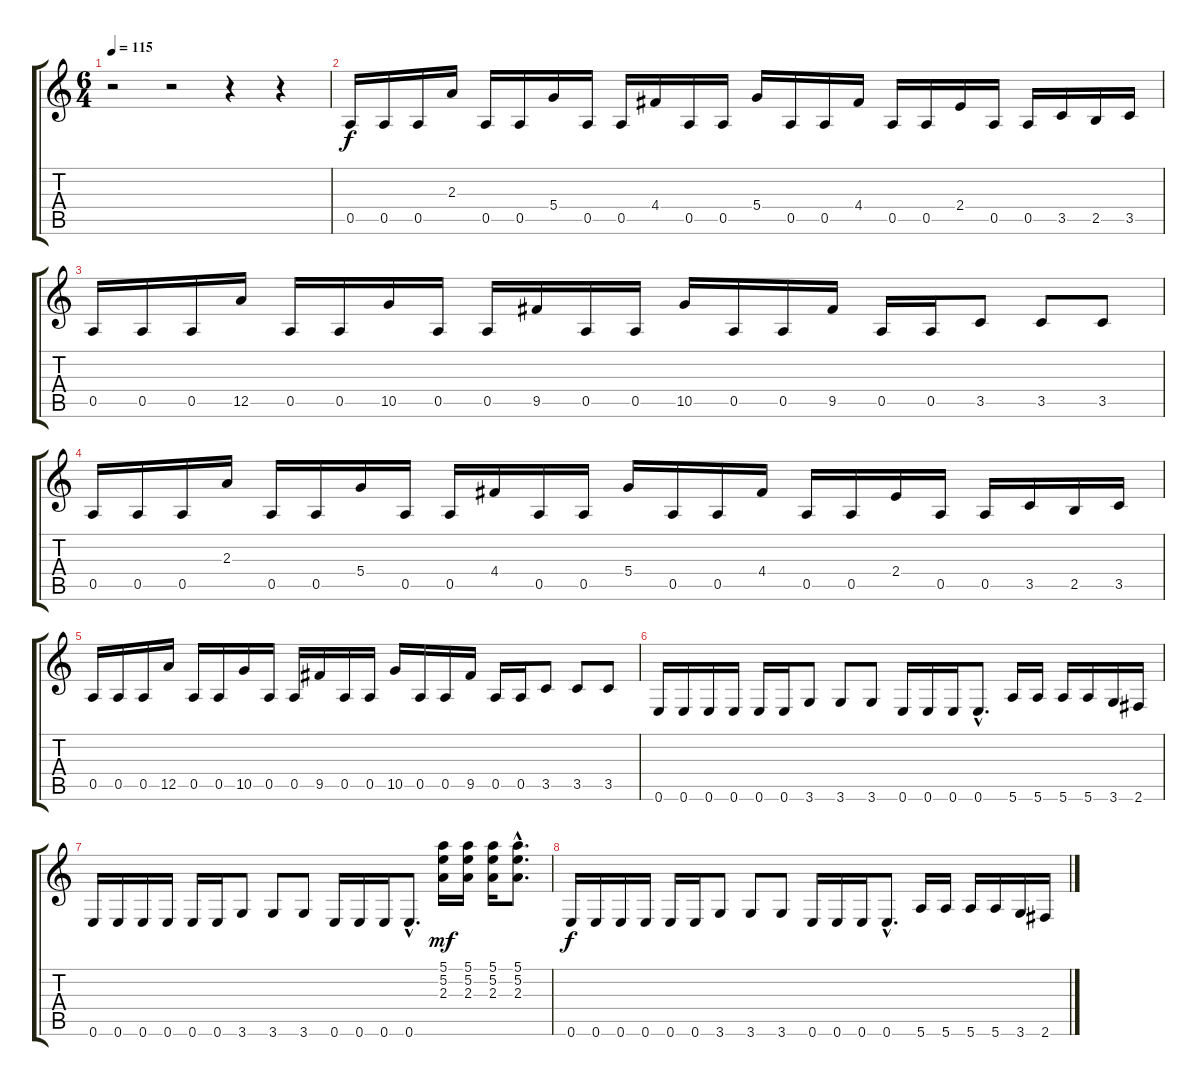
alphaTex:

\track "" {instrument distortionguitar}
\staff {score tabs}
\tuning (E4 B3 G3 D3 A2 E2) {hide}
\ts (6 4)
\tempo 115
\clef g2
\ks c
r.2{dy f instrument distortionguitar} r.2 r.4 r.4 |
0.5.16 0.5.16 0.5.16 2.3.16 0.5.16 0.5.16 5.4.16 0.5.16 0.5.16 4.4.16 0.5.16 0.5.16 5.4.16 0.5.16 0.5.16 4.4.16 0.5.16 0.5.16 2.4.16 0.5.16 0.5.16 3.5.16 2.5.16 3.5.16 |
0.5.16 0.5.16 0.5.16 12.5.16 0.5.16 0.5.16 10.5.16 0.5.16 0.5.16 9.5.16 0.5.16 0.5.16 10.5.16 0.5.16 0.5.16 9.5.16 0.5.16 0.5.16 3.5.8 3.5.8 3.5.8 |
0.5.16 0.5.16 0.5.16 2.3.16 0.5.16 0.5.16 5.4.16 0.5.16 0.5.16 4.4.16 0.5.16 0.5.16 5.4.16 0.5.16 0.5.16 4.4.16 0.5.16 0.5.16 2.4.16 0.5.16 0.5.16 3.5.16 2.5.16 3.5.16 |
0.5.16 0.5.16 0.5.16 12.5.16 0.5.16 0.5.16 10.5.16 0.5.16 0.5.16 9.5.16 0.5.16 0.5.16 10.5.16 0.5.16 0.5.16 9.5.16 0.5.16 0.5.16 3.5.8 3.5.8 3.5.8 |
0.6.16 0.6.16 0.6.16 0.6.16 0.6.16 0.6.16 3.6.8 3.6.8 3.6.8 0.6.16 0.6.16 0.6.16 0.6{hac}.8{d} 5.6.16 5.6.16 5.6.16 5.6.16 3.6.16 2.6.16 |
0.6.16 0.6.16 0.6.16 0.6.16 0.6.16 0.6.16 3.6.8 3.6.8 3.6.8 0.6.16 0.6.16 0.6.16 0.6{hac}.8{d} (5.1 5.2 2.3).16{dy mf} (5.1 5.2 2.3).16 (5.1 5.2 2.3).16 (5.1{hac} 5.2{hac} 2.3{hac}).8{d} |
0.6.16{dy f} 0.6.16 0.6.16 0.6.16 0.6.16 0.6.16 3.6.8 3.6.8 3.6.8 0.6.16 0.6.16 0.6.16 0.6{hac}.8{d} 5.6.16 5.6.16 5.6.16 5.6.16 3.6.16 2.6.16
